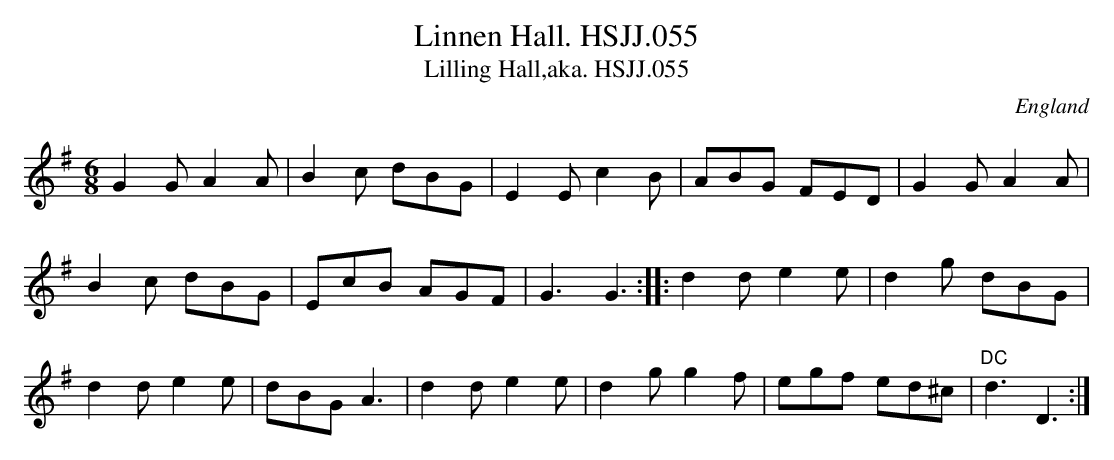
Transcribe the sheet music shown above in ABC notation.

X:1
T:Linnen Hall. HSJJ.055
T:Lilling Hall,aka. HSJJ.055
M:6/8
L:1/8
O:England
K:G
G2GA2A|B2c dBG|E2Ec2B|ABG FED|G2GA2A|!B2c dBG|EcB AGF|G3G3:|
|:d2de2e|d2g dBG|!d2de2e|dBGA3|d2de2e|d2gg2f|egf ed^c|"DC"d3D3:|]
